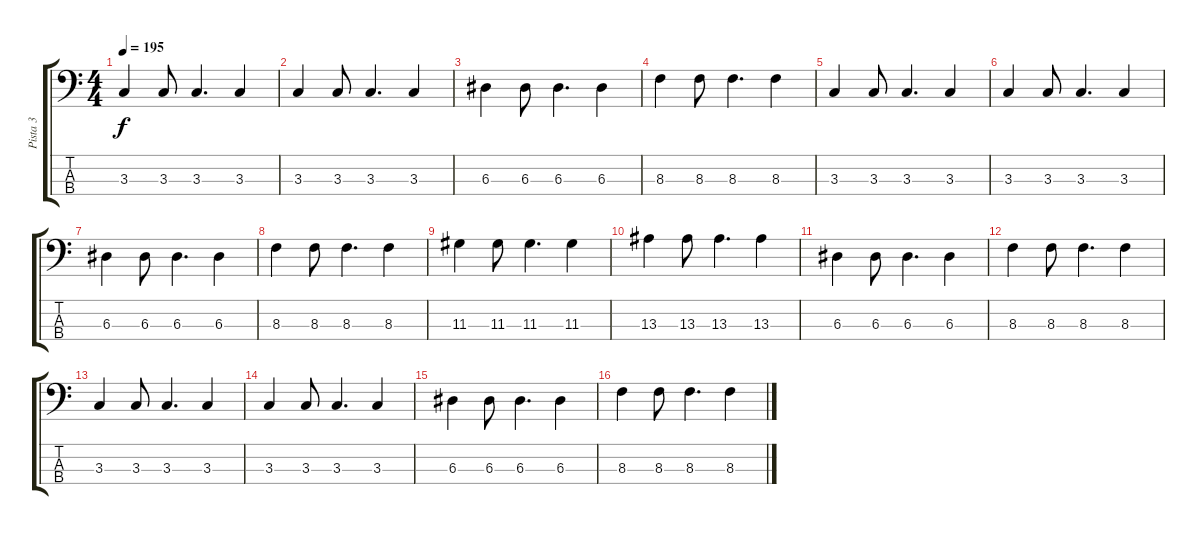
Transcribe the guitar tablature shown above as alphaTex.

\track ("Pista 3" "Pista 3") {instrument electricbasspick}
\staff {score tabs}
\tuning (G2 D2 A1 E1) {hide}
\ts (4 4)
\tempo 195
\clef f4
\ks c
3.3.4{dy f} 3.3.8 3.3.4{d} 3.3.4 |
3.3.4 3.3.8 3.3.4{d} 3.3.4 |
6.3.4 6.3.8 6.3.4{d} 6.3.4 |
8.3.4 8.3.8 8.3.4{d} 8.3.4 |
3.3.4 3.3.8 3.3.4{d} 3.3.4 |
3.3.4 3.3.8 3.3.4{d} 3.3.4 |
6.3.4 6.3.8 6.3.4{d} 6.3.4 |
8.3.4 8.3.8 8.3.4{d} 8.3.4 |
11.3.4 11.3.8 11.3.4{d} 11.3.4 |
13.3.4 13.3.8 13.3.4{d} 13.3.4 |
6.3.4 6.3.8 6.3.4{d} 6.3.4 |
8.3.4 8.3.8 8.3.4{d} 8.3.4 |
3.3.4 3.3.8 3.3.4{d} 3.3.4 |
3.3.4 3.3.8 3.3.4{d} 3.3.4 |
6.3.4 6.3.8 6.3.4{d} 6.3.4 |
8.3.4 8.3.8 8.3.4{d} 8.3.4
